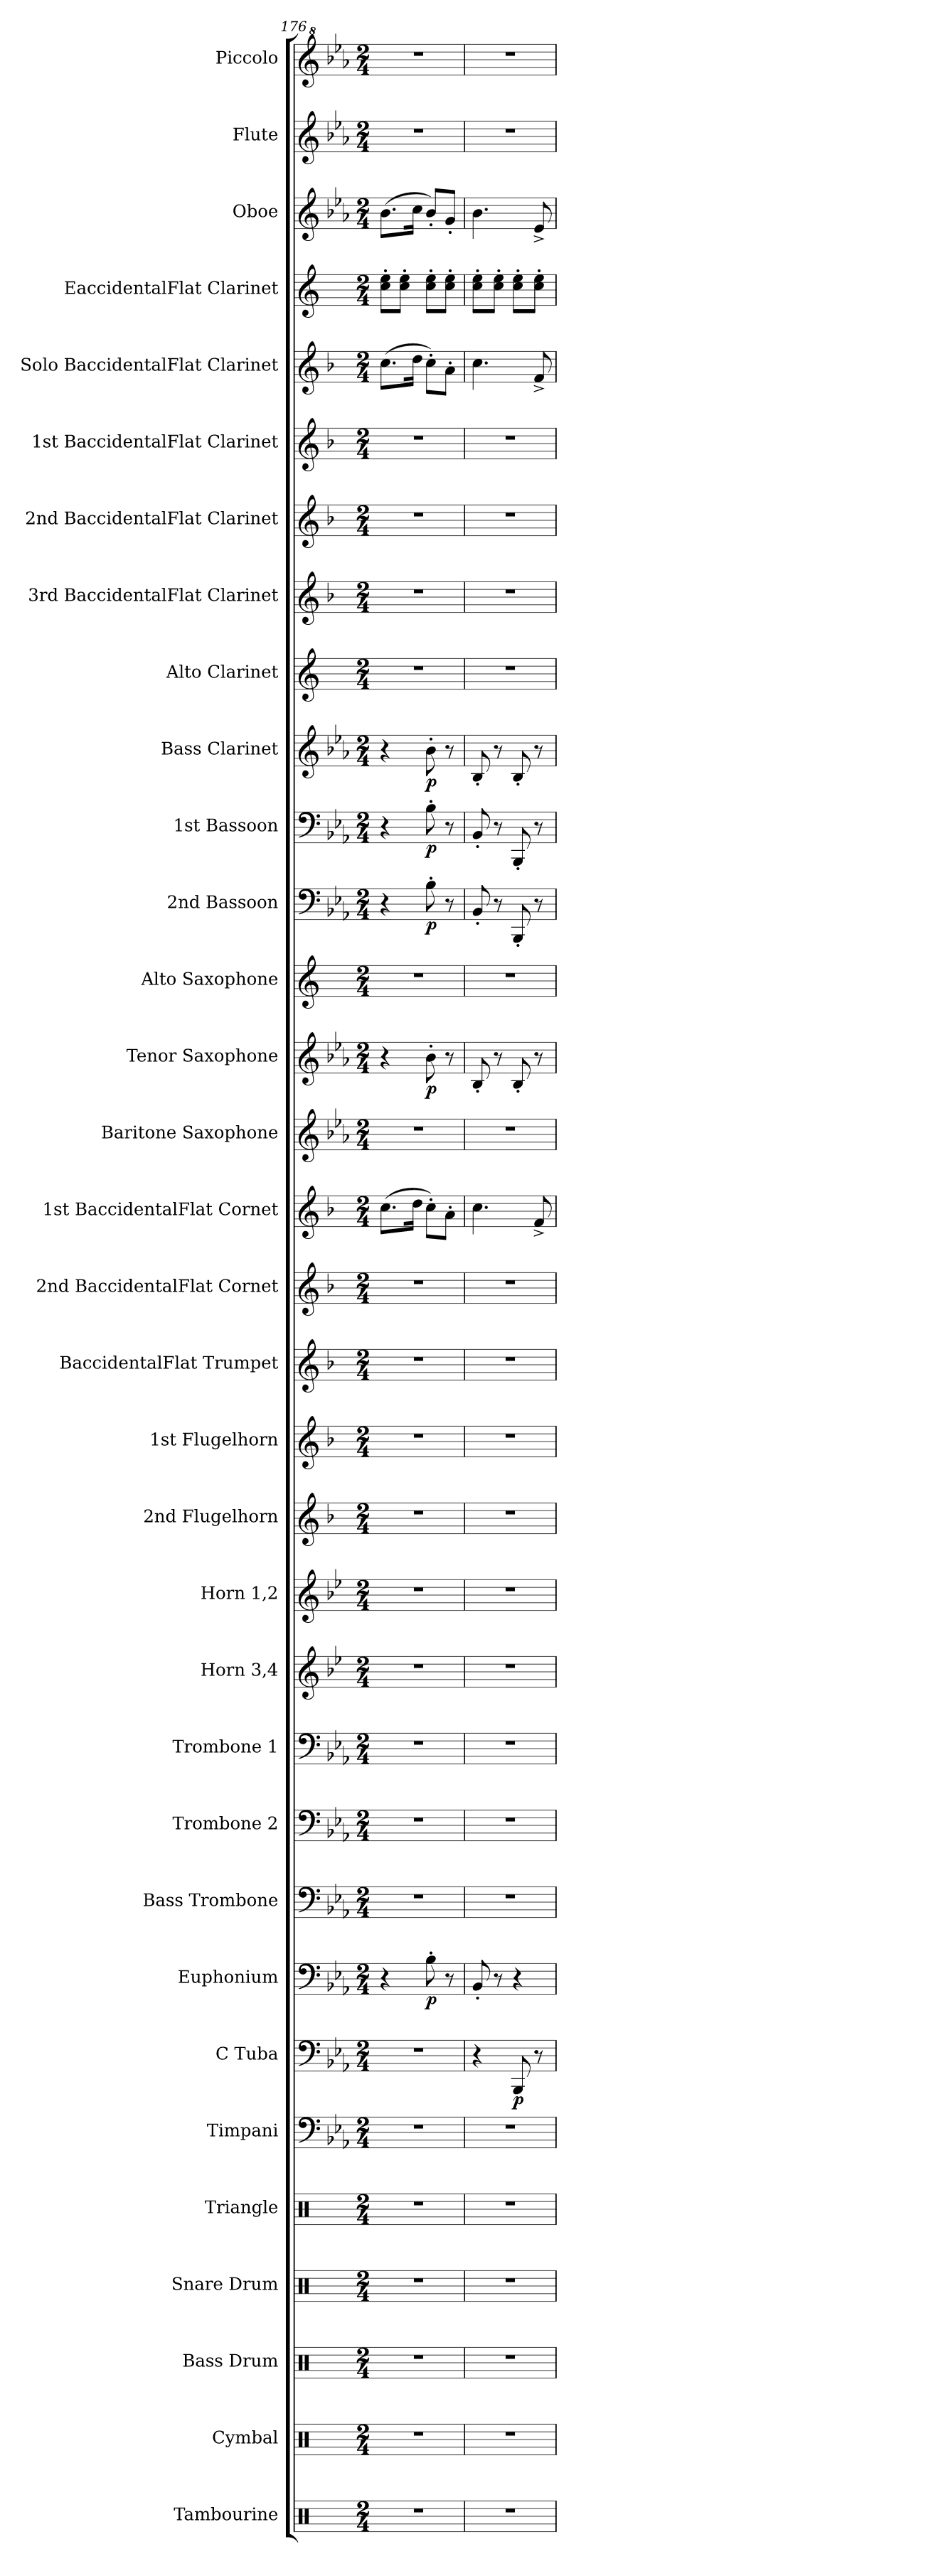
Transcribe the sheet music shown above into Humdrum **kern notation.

**kern	**kern	**kern	**kern	**kern	**kern	**kern	**dynam	**kern	**dynam	**kern	**kern	**kern	**kern	**kern	**kern	**kern	**kern	**kern	**kern	**kern	**kern	**dynam	**kern	**kern	**dynam	**kern	**dynam	**kern	**dynam	**kern	**kern	**kern	**kern	**kern	**kern	**kern	**kern	**kern
*part33	*part32	*part31	*part30	*part29	*part28	*part27	*part27	*part26	*part26	*part25	*part24	*part23	*part22	*part21	*part20	*part19	*part18	*part17	*part16	*part15	*part14	*part14	*part13	*part12	*part12	*part11	*part11	*part10	*part10	*part9	*part8	*part7	*part6	*part5	*part4	*part3	*part2	*part1
*staff33	*staff32	*staff31	*staff30	*staff29	*staff28	*staff27	*staff27	*staff26	*staff26	*staff25	*staff24	*staff23	*staff22	*staff21	*staff20	*staff19	*staff18	*staff17	*staff16	*staff15	*staff14	*staff14	*staff13	*staff12	*staff12	*staff11	*staff11	*staff10	*staff10	*staff9	*staff8	*staff7	*staff6	*staff5	*staff4	*staff3	*staff2	*staff1
*I"Tambourine	*I"Cymbal	*I"Bass Drum	*I"Snare Drum	*I"Triangle	*I"Timpani	*I"C Tuba	*	*I"Euphonium	*	*I"Bass Trombone	*I"Trombone 2	*I"Trombone 1	*I"Horn 3,4	*I"Horn 1,2	*I"2nd Flugelhorn	*I"1st Flugelhorn	*I"BaccidentalFlat Trumpet	*I"2nd BaccidentalFlat Cornet	*I"1st BaccidentalFlat Cornet	*I"Baritone Saxophone	*I"Tenor Saxophone	*	*I"Alto Saxophone	*I"2nd Bassoon	*	*I"1st Bassoon	*	*I"Bass Clarinet	*	*I"Alto Clarinet	*I"3rd BaccidentalFlat Clarinet	*I"2nd BaccidentalFlat Clarinet	*I"1st BaccidentalFlat Clarinet	*I"Solo BaccidentalFlat Clarinet	*I"EaccidentalFlat Clarinet	*I"Oboe	*I"Flute	*I"Piccolo
*I'Tamb.	*I'Cym.	*I'B. Dr.	*I'Sn. Dr.	*I'Trgl.	*I'Timp.	*I'C Tu.	*	*I'Eu.	*	*I'B. Trb.	*I'Trb. 2	*I'Trb. 1	*I'Hn. 3,4	*I'Hn. 1,2	*I'2nd Flghn.	*I'1st Flghn.	*I'BaccidentalFlat Tpt.	*I'2nd BaccidentalFlat Cnt.	*I'1st BaccidentalFlat Cnt.	*I'Bar. Sax.	*I'T. Sax.	*	*I'A. Sax.	*I'2nd Bsn.	*	*I'1st Bsn.	*	*I'B. Cl.	*	*I'A. Cl.	*I'3rd BaccidentalFlat Cl.	*I'2nd BaccidentalFlat Cl.	*I'1st BaccidentalFlat Cl.	*I'Solo BaccidentalFlat Cl.	*I'EaccidentalFlat Cl.	*I'Ob.	*I'Fl.	*I'Picc.
*clefX	*clefX	*clefX	*clefX	*clefX	*clefF4	*clefF4	*	*clefF4	*	*clefF4	*clefF4	*clefF4	*clefG2	*clefG2	*clefG2	*clefG2	*clefG2	*clefG2	*clefG2	*clefG2	*clefG2	*	*clefG2	*clefF4	*	*clefF4	*	*clefG2	*	*clefG2	*clefG2	*clefG2	*clefG2	*clefG2	*clefG2	*clefG2	*clefG2	*clefG^2
*	*	*	*	*	*	*	*	*	*	*	*	*	*ITrd4c7	*ITrd4c7	*ITrd1c2	*ITrd1c2	*ITrd1c2	*ITrd1c2	*ITrd1c2	*ITrd12c21	*ITrd8c14	*	*ITrd5c9	*	*	*	*	*ITrd8c14	*	*ITrd5c9	*ITrd1c2	*ITrd1c2	*ITrd1c2	*ITrd1c2	*ITrd-2c-3	*	*	*ITrd-7c-12
*k[]	*k[]	*k[]	*k[]	*k[]	*k[b-e-a-]	*k[b-e-a-]	*	*k[b-e-a-]	*	*k[b-e-a-]	*k[b-e-a-]	*k[b-e-a-]	*k[b-e-a-]	*k[b-e-a-]	*k[b-e-a-]	*k[b-e-a-]	*k[b-e-a-]	*k[b-e-a-]	*k[b-e-a-]	*k[b-e-a-]	*k[b-e-a-]	*	*k[b-e-a-]	*k[b-e-a-]	*	*k[b-e-a-]	*	*k[b-e-a-]	*	*k[b-e-a-]	*k[b-e-a-]	*k[b-e-a-]	*k[b-e-a-]	*k[b-e-a-]	*k[b-e-a-]	*k[b-e-a-]	*k[b-e-a-]	*k[b-e-a-]
*M2/4	*M2/4	*M2/4	*M2/4	*M2/4	*M2/4	*M2/4	*	*M2/4	*	*M2/4	*M2/4	*M2/4	*M2/4	*M2/4	*M2/4	*M2/4	*M2/4	*M2/4	*M2/4	*M2/4	*M2/4	*	*M2/4	*M2/4	*	*M2/4	*	*M2/4	*	*M2/4	*M2/4	*M2/4	*M2/4	*M2/4	*M2/4	*M2/4	*M2/4	*M2/4
=176	=176	=176	=176	=176	=176	=176	=176	=176	=176	=176	=176	=176	=176	=176	=176	=176	=176	=176	=176	=176	=176	=176	=176	=176	=176	=176	=176	=176	=176	=176	=176	=176	=176	=176	=176	=176	=176	=176
2r	2r	2r	2r	2r	2r	2r	.	4r	.	2r	2r	2r	2r	2r	2r	2r	2r	2r	(8.b-\L	2r	4r	.	2r	4r	.	4r	.	4r	.	2r	2r	2r	2r	(8.b-\L	8ee-\' 8gg\'L	(8.b-\L	2r	2r
.	.	.	.	.	.	.	.	.	.	.	.	.	.	.	.	.	.	.	.	.	.	.	.	.	.	.	.	.	.	.	.	.	.	.	8ee-\' 8gg\'J	.	.	.
.	.	.	.	.	.	.	.	.	.	.	.	.	.	.	.	.	.	.	16cc\Jk	.	.	.	.	.	.	.	.	.	.	.	.	.	.	16cc\Jk	.	16cc\Jk	.	.
!	!	!	!	!	!	!	!	!	!LO:DY:b	!	!	!	!	!	!	!	!	!	!	!	!	!LO:DY:b	!	!	!LO:DY:b	!	!LO:DY:b	!	!LO:DY:b	!	!	!	!	!	!	!	!	!
.	.	.	.	.	.	.	.	8B-'\	p	.	.	.	.	.	.	.	.	.	8b-'\L)	.	8B-'\	p	.	8B-'\	p	8B-'\	p	8B-'\	p	.	.	.	.	8b-'\L)	8ee-\' 8gg\'L	8b-'/L)	.	.
.	.	.	.	.	.	.	.	8r	.	.	.	.	.	.	.	.	.	.	8g'\J	.	8r	.	.	8r	.	8r	.	8r	.	.	.	.	.	8g'\J	8ee-\' 8gg\'J	8g'/J	.	.
=177	=177	=177	=177	=177	=177	=177	=177	=177	=177	=177	=177	=177	=177	=177	=177	=177	=177	=177	=177	=177	=177	=177	=177	=177	=177	=177	=177	=177	=177	=177	=177	=177	=177	=177	=177	=177	=177	=177
2r	2r	2r	2r	2r	2r	4r	.	8BB-'/	.	2r	2r	2r	2r	2r	2r	2r	2r	2r	4.b-\	2r	8BB-'/	.	2r	8BB-'/	.	8BB-'/	.	8BB-'/	.	2r	2r	2r	2r	4.b-\	8ee-\' 8gg\'L	4.b-\	2r	2r
.	.	.	.	.	.	.	.	8r	.	.	.	.	.	.	.	.	.	.	.	.	8r	.	.	8r	.	8r	.	8r	.	.	.	.	.	.	8ee-\' 8gg\'J	.	.	.
!	!	!	!	!	!	!	!LO:DY:b	!	!	!	!	!	!	!	!	!	!	!	!	!	!	!	!	!	!	!	!	!	!	!	!	!	!	!	!	!	!	!
.	.	.	.	.	.	8BBB-/	p	4r	.	.	.	.	.	.	.	.	.	.	.	.	8BB-'/	.	.	8BBB-'/	.	8BBB-'/	.	8BB-'/	.	.	.	.	.	.	8ee-\' 8gg\'L	.	.	.
.	.	.	.	.	.	8r	.	.	.	.	.	.	.	.	.	.	.	.	8e-^/	.	8r	.	.	8r	.	8r	.	8r	.	.	.	.	.	8e-^/	8ee-\' 8gg\'J	8e-^/	.	.
=	=	=	=	=	=	=	=	=	=	=	=	=	=	=	=	=	=	=	=	=	=	=	=	=	=	=	=	=	=	=	=	=	=	=	=	=	=	=
*-	*-	*-	*-	*-	*-	*-	*-	*-	*-	*-	*-	*-	*-	*-	*-	*-	*-	*-	*-	*-	*-	*-	*-	*-	*-	*-	*-	*-	*-	*-	*-	*-	*-	*-	*-	*-	*-	*-
